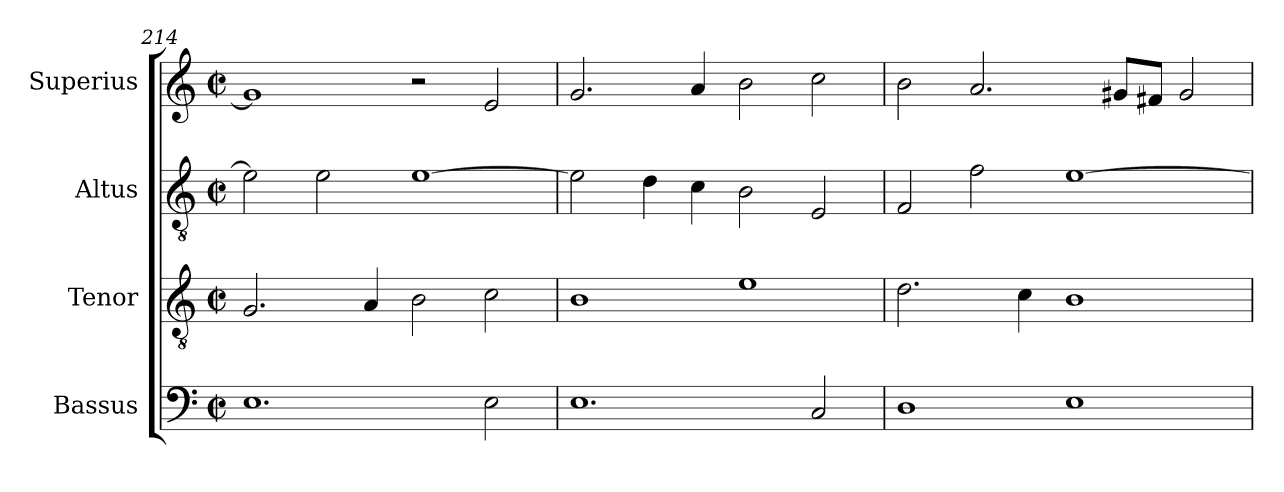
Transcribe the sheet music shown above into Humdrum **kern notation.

**kern	**kern	**kern	**kern
*part4	*part3	*part2	*part1
*staff4	*staff3	*staff2	*staff1
*I"Bassus	*I"Tenor	*I"Altus	*I"Superius
*I'B.	*I'T.	*	*I'S.
*clefF4	*clefGv2	*clefGv2	*clefG2
*	*ITrd7c12	*ITrd7c12	*
*k[]	*k[]	*k[]	*k[]
*C:	*C:	*C:	*C:
*M2/2	*M2/2	*M2/2	*M2/2
*met(c|)	*met(c|)	*met(c|)	*met(c|)
=214	=214	=214	=214
1.Ei	2.GGi/	2Ei\]	1gi]
.	.	2Ei\	.
.	4AAi/	.	.
.	2BBi\	[>1Ei	2r
2Ei\	2Ci\	.	2ei/
!!LO:PB:g=z
=215	=215	=215	=215
1.Ei	1BBi	2Ei\]	2.gi/
.	.	4Di\	.
.	.	4Ci\	4ai/
.	1Ei	2BBi\	2bi\
2Ci/	.	2EEi/	2cci\
=216	=216	=216	=216
1Di	2.Di\	2FFi/	2bi\
.	.	2Fi\	2.ai/
.	4Ci\	.	.
1Ei	1BBi	[>1Ei	.
.	.	.	8g#Xi/L
.	.	.	8f#Xi/J
.	.	.	2g#i/
=	=	=	=
*-	*-	*-	*-
